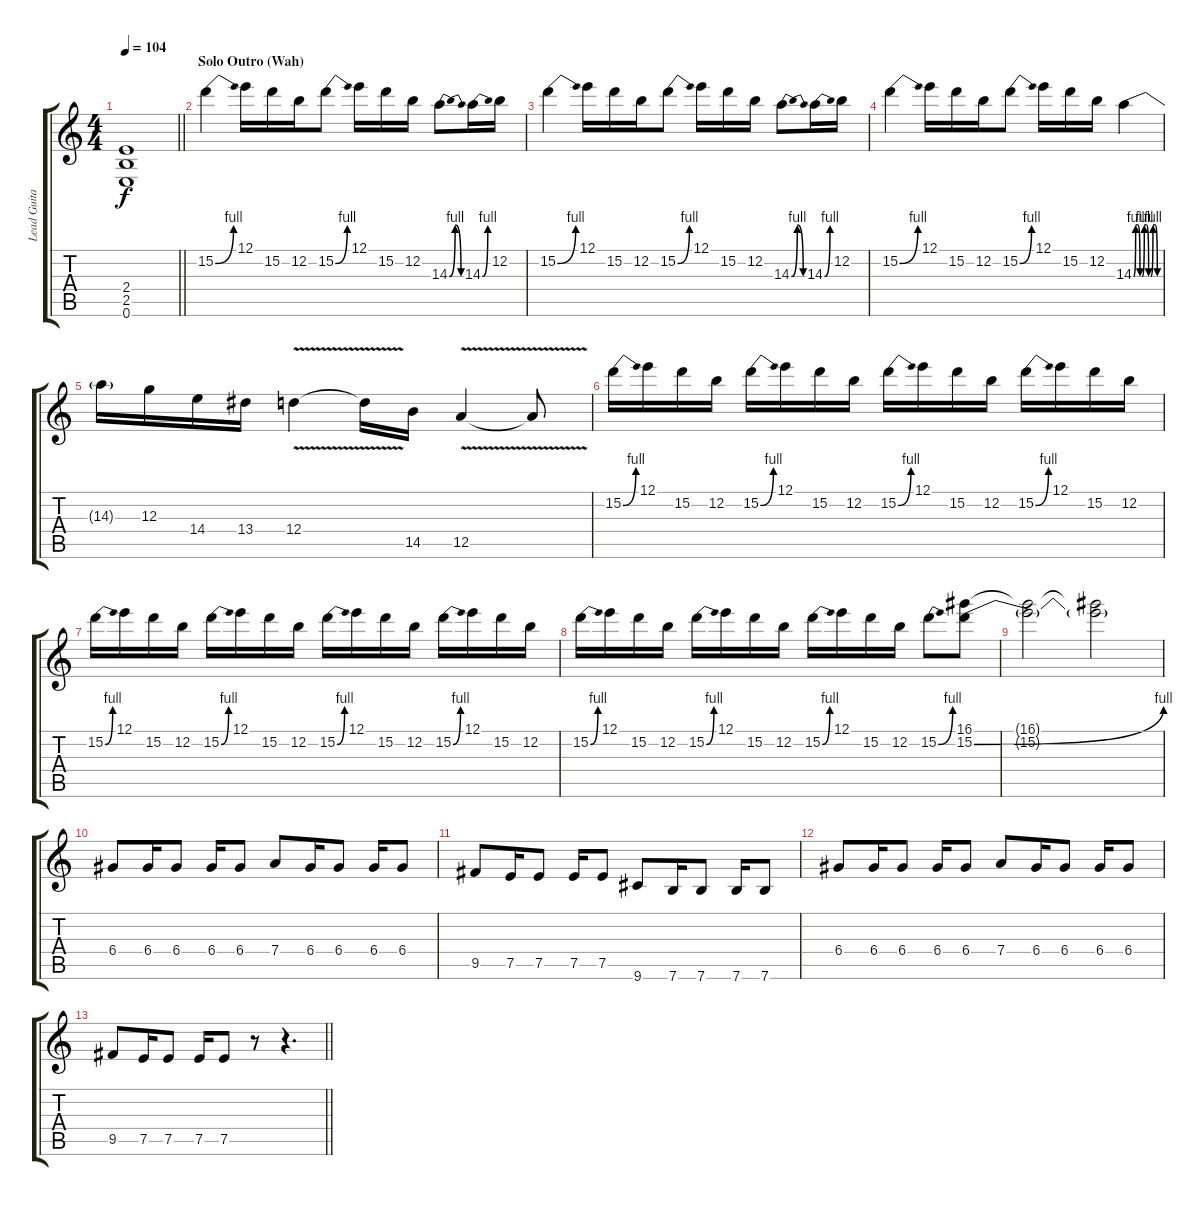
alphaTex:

\track ("Lead Guitar" "Lead Guita") {instrument overdrivenguitar}
\staff {score tabs}
\tuning (E4 B3 G3 D3 A2 E2) {hide}
\ts (4 4)
\tempo 104
\clef g2
\barLineRight lightlight
\ks c
(2.4{t} 2.5{t} 0.6{t}).1{dy f} |
\section ("" "Solo Outro (Wah)")
15.2{be (bend 0 0 60 4)}.4 12.1.16 15.2.16 12.2.16 15.2{be (bend 0 0 60 4)}.8 12.1.16 15.2.16 12.2.16 14.3{be (bendrelease 0 0 10 4 35 4 60 0)}.8 14.3{be (bend 0 0 60 4)}.16 12.2.16 |
15.2{be (bend 0 0 60 4)}.4 12.1.16 15.2.16 12.2.16 15.2{be (bend 0 0 60 4)}.8 12.1.16 15.2.16 12.2.16 14.3{be (bendrelease 0 0 10 4 35 4 60 0)}.8 14.3{be (bend 0 0 60 4)}.16 12.2.16 |
15.2{be (bend 0 0 60 4)}.4 12.1.16 15.2.16 12.2.16 15.2{be (bend 0 0 60 4)}.8 12.1.16 15.2.16 12.2.16 14.3{be (custom 0 0 5 4 10 4 15 0 20 0 25 4 30 4 35 0 40 0 45 4 50 4 55 0 60 0)}.4 |
14.3{t}.16 12.3.16 14.4.16 13.4.16 12.4{v}.4 12.4{t}.16 14.5.16 12.5{v}.4 12.5{t}.8 |
15.2{be (bend 0 0 60 4)}.16 12.1.16 15.2.16 12.2.16 15.2{be (bend 0 0 60 4)}.16 12.1.16 15.2.16 12.2.16 15.2{be (bend 0 0 60 4)}.16 12.1.16 15.2.16 12.2.16 15.2{be (bend 0 0 60 4)}.16 12.1.16 15.2.16 12.2.16 |
15.2{be (bend 0 0 60 4)}.16 12.1.16 15.2.16 12.2.16 15.2{be (bend 0 0 60 4)}.16 12.1.16 15.2.16 12.2.16 15.2{be (bend 0 0 60 4)}.16 12.1.16 15.2.16 12.2.16 15.2{be (bend 0 0 60 4)}.16 12.1.16 15.2.16 12.2.16 |
15.2{be (bend 0 0 60 4)}.16 12.1.16 15.2.16 12.2.16 15.2{be (bend 0 0 60 4)}.16 12.1.16 15.2.16 12.2.16 15.2{be (bend 0 0 60 4)}.16 12.1.16 15.2.16 12.2.16 15.2{be (bend 0 0 60 4)}.8 (16.1 15.2{be (bend 0 0 60 4)}).8 |
(16.1{t} 15.2{t}).2 (16.1{t} 15.2{t}).2 |
6.4.8 6.4.16 6.4.8 6.4.16 6.4.8 7.4.8 6.4.16 6.4.8 6.4.16 6.4.8 |
9.5.8 7.5.16 7.5.8 7.5.16 7.5.8 9.6.8 7.6.16 7.6.8 7.6.16 7.6.8 |
6.4.8 6.4.16 6.4.8 6.4.16 6.4.8 7.4.8 6.4.16 6.4.8 6.4.16 6.4.8 |
\barLineRight lightlight
9.5.8 7.5.16 7.5.8 7.5.16 7.5.8 r.8 r.4{d}
